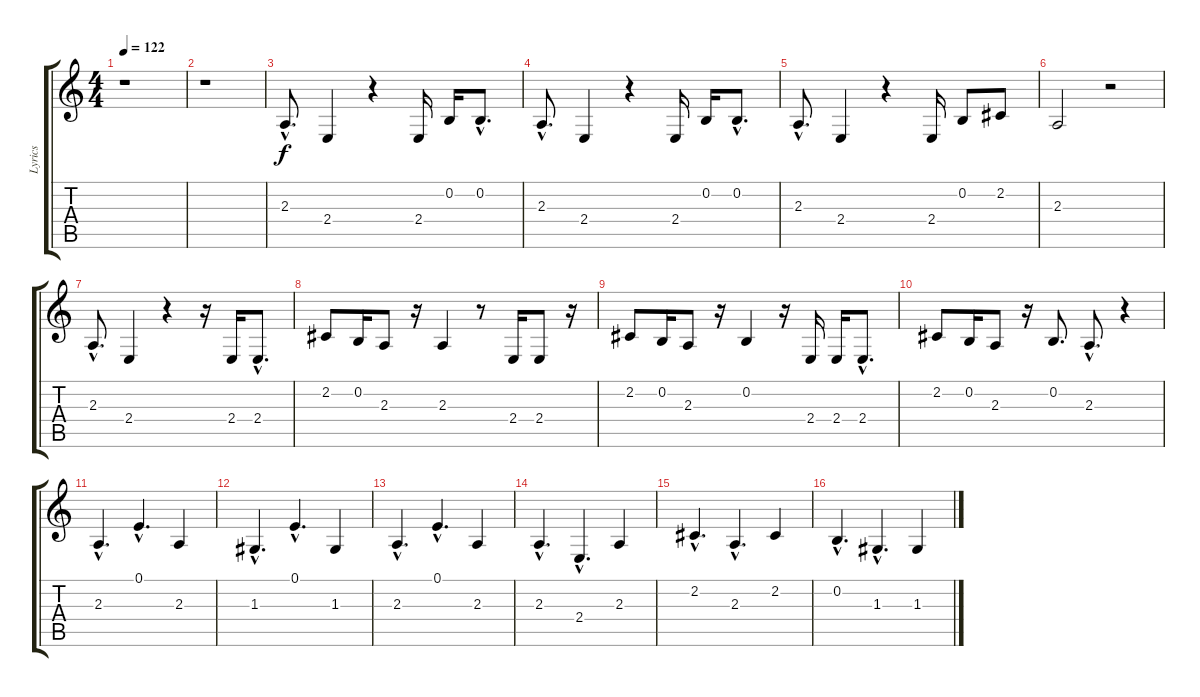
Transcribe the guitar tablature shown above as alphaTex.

\track ("Lyrics" "Lyrics") {instrument synthbrass2}
\staff {score tabs}
\tuning (E4 B3 G3 D3 A2 E2) {hide}
\ts (4 4)
\tempo 122
\clef g2
\ks c
r.1{dy f} |
r.1 |
2.3{hac}.8{d} 2.4.4 r.4 2.4.16 0.2.16 0.2{hac}.8{d} |
2.3{hac}.8{d} 2.4.4 r.4 2.4.16 0.2.16 0.2{hac}.8{d} |
2.3{hac}.8{d} 2.4.4 r.4 2.4.16 0.2.8 2.2.8 |
2.3.2 r.2 |
2.3{hac}.8{d} 2.4.4 r.4 r.16 2.4.16 2.4{hac}.8{d} |
2.2.8 0.2.16 2.3.8 r.16 2.3.4 r.8 2.4.16 2.4.8 r.16 |
2.2.8 0.2.16 2.3.8 r.16 0.2.4 r.16 2.4.16 2.4.16 2.4{hac}.8{d} |
2.2.8 0.2.16 2.3.8 r.16 0.2.8{d} 2.3{hac}.8{d} r.4 |
2.3{hac}.4{d} 0.1{hac}.4{d} 2.3.4 |
1.3{hac}.4{d} 0.1{hac}.4{d} 1.3.4 |
2.3{hac}.4{d} 0.1{hac}.4{d} 2.3.4 |
2.3{hac}.4{d} 2.4{hac}.4{d} 2.3.4 |
2.2{hac}.4{d} 2.3{hac}.4{d} 2.2.4 |
0.2{hac}.4{d} 1.3{hac}.4{d} 1.3.4
